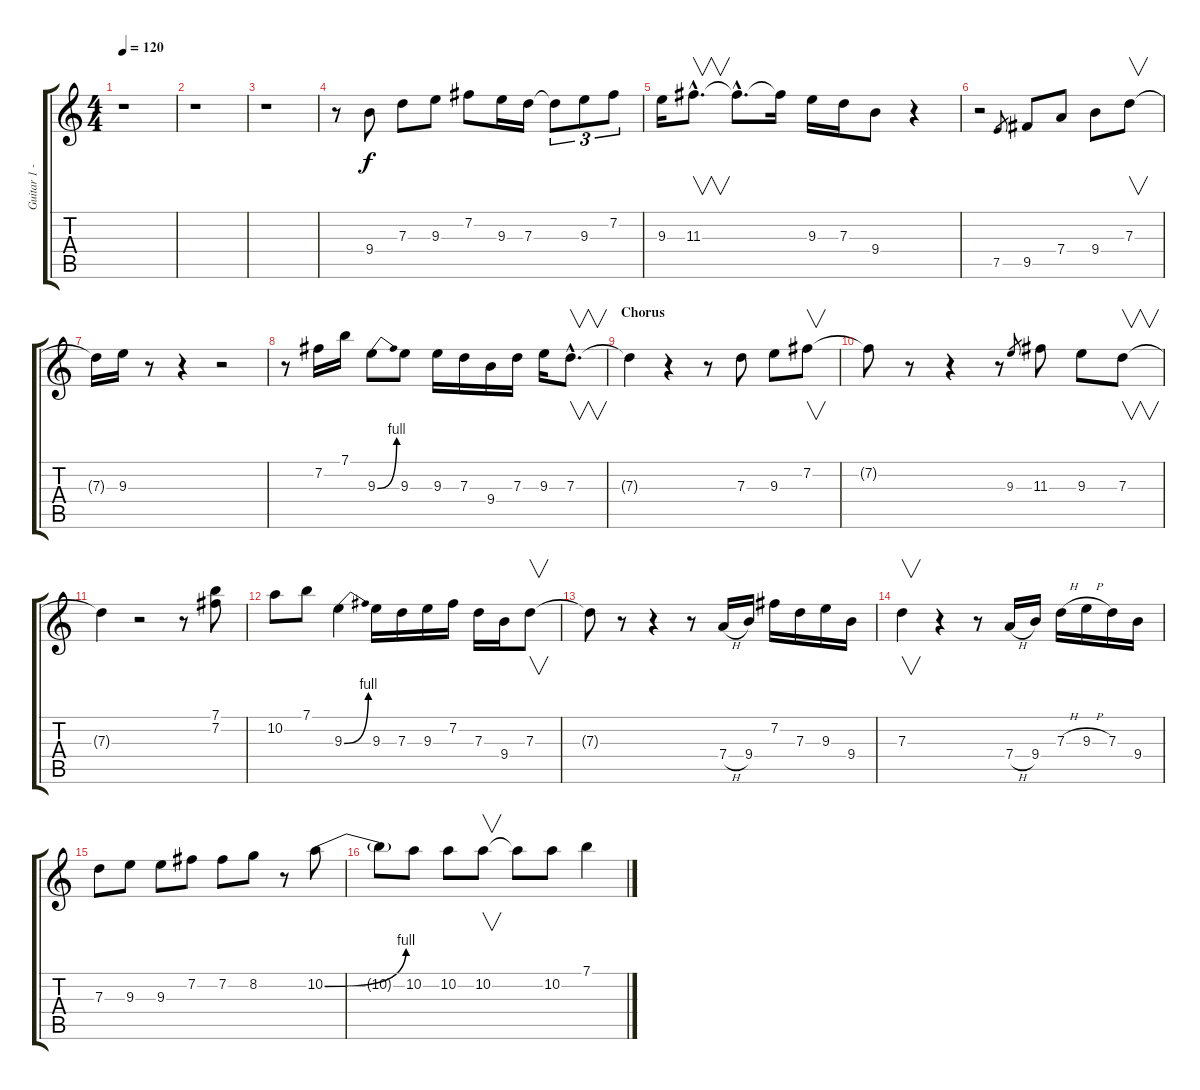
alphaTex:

\track ("Guitar 1 - Santana" "Guitar 1 -") {instrument distortionguitar}
\staff {score tabs}
\tuning (E4 B3 G3 D3 A2 E2) {hide}
\ts (4 4)
\tempo 120
\clef g2
\ks c
r.1{dy f} |
r.1 |
r.1 |
r.8 9.4.8 7.3.8 9.3.8 7.2.8 9.3.16 7.3.16 7.3{t}.8{tu (3 2)} 9.3.8{tu (3 2)} 7.2.8{tu (3 2)} |
9.3.16 11.3{hac}.8{v d} 11.3{hac t}.8{d} 11.3{t}.16 9.3.16 7.3.16 9.4.8 r.4 |
r.2 7.5.8{gr} 9.5.8 7.4.8 9.4.8 7.3.8{v} |
7.3{t}.16 9.3.16 r.8 r.4 r.2 |
r.8 7.2.16 7.1.16 9.3{be (bend 0 0 60 4)}.8 9.3.8 9.3.16 7.3.16 9.4.16 7.3.16 9.3.16 7.3{hac}.8{v d} |
\section ("" "Chorus")
7.3{t}.4 r.4 r.8 7.3.8 9.3.8 7.2.8{v} |
7.2{t}.8 r.8 r.4 r.8 9.3.8{gr} 11.3.8 9.3.8 7.3.8{v} |
7.3{t}.4 r.2 r.8 (7.1 7.2).8 |
10.2.8 7.1.8 9.3{be (bend 0 0 60 4)}.4 9.3.16 7.3.16 9.3.16 7.2.16 7.3.16 9.4.16 7.3.8{v} |
7.3{t}.8 r.8 r.4 r.8 7.4{h}.16 9.4.16 7.2.16 7.3.16 9.3.16 9.4.16 |
7.3.4{v} r.4 r.8 7.4{h}.16 9.4.16 7.3{h}.16 9.3{h}.16 7.3.16 9.4.16 |
7.3.8 9.3.8 9.3.8 7.2.8 7.2.8 8.2.8 r.8 10.2{be (bend 0 0 60 4)}.8 |
10.2{t}.8 10.2.8 10.2.8 10.2.8{v} 10.2{t}.8 10.2.8 7.1.4
